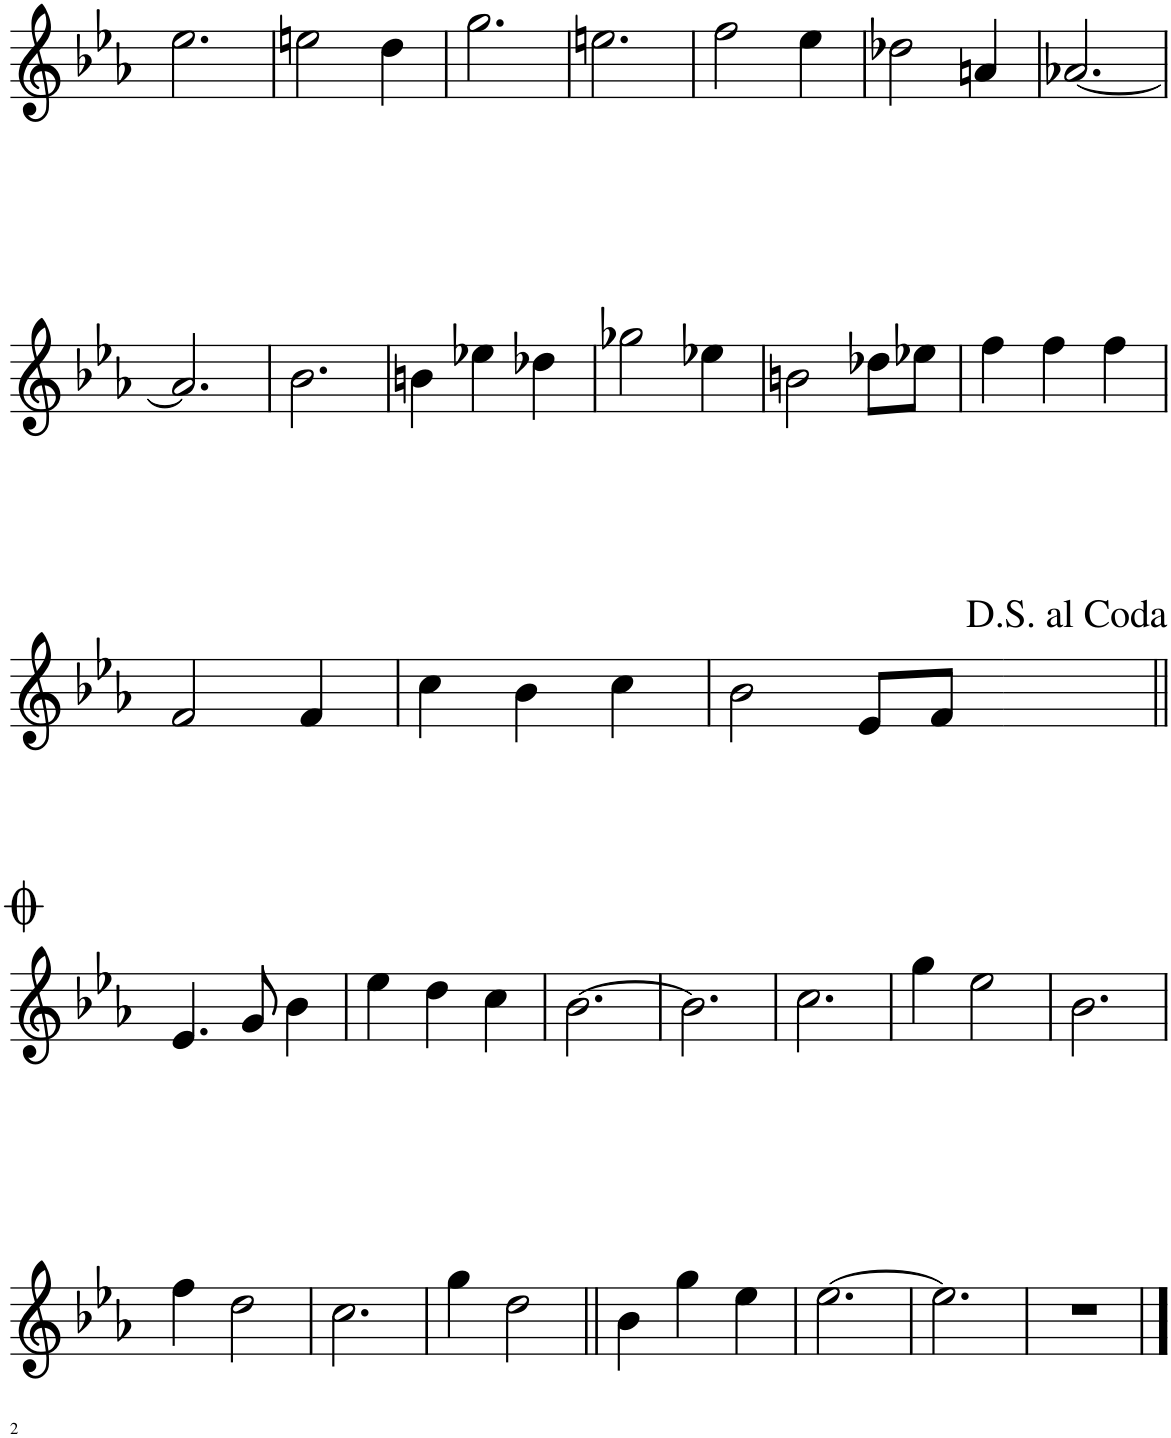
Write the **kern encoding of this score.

**kern
*part1
*staff1
*I"Piano
*I'Pno
!!LO:PB:g=z
*clefG2
*k[b-e-a-]
*M3/4
=22
2.ee-\
=23
2een\
4dd\
=24
2.gg\
=25
2.een\
=26
2ff\
4ee-\
=27
2dd-X\
4an/
=28
[2.a-X/
!!LO:LB:g=z
=29
2.a-/]
=30
2.b-\
=31
4bn\
4ee-X\
4dd-X\
=32
2gg-X\
4ee-X\
=33
2bn\
8dd-X\L
8ee-X\J
=34
4ff\
4ff\
4ff\
!!LO:LB:g=z
=35
2f/
4f/
=36
4cc\
4b-\
4cc\
=37
2b-\
8e-/L
8f/J
=38-
2.ryy
!!LO:LB:g=z
=39||
4.e-/
8g/
4b-\
=40
4ee-\
4dd\
4cc\
=41
[2.b-\
=42
2.b-\]
=43
2.cc\
=44
4gg\
2ee-\
=45
2.b-\
!!LO:LB:g=z
=46
4ff\
2dd\
=47
2.cc\
=48
4gg\
2dd\
=49||
4b-\
4gg\
4ee-\
=50
[2.ee-\
=51
2.ee-\]
=52
2.r
==
*-
